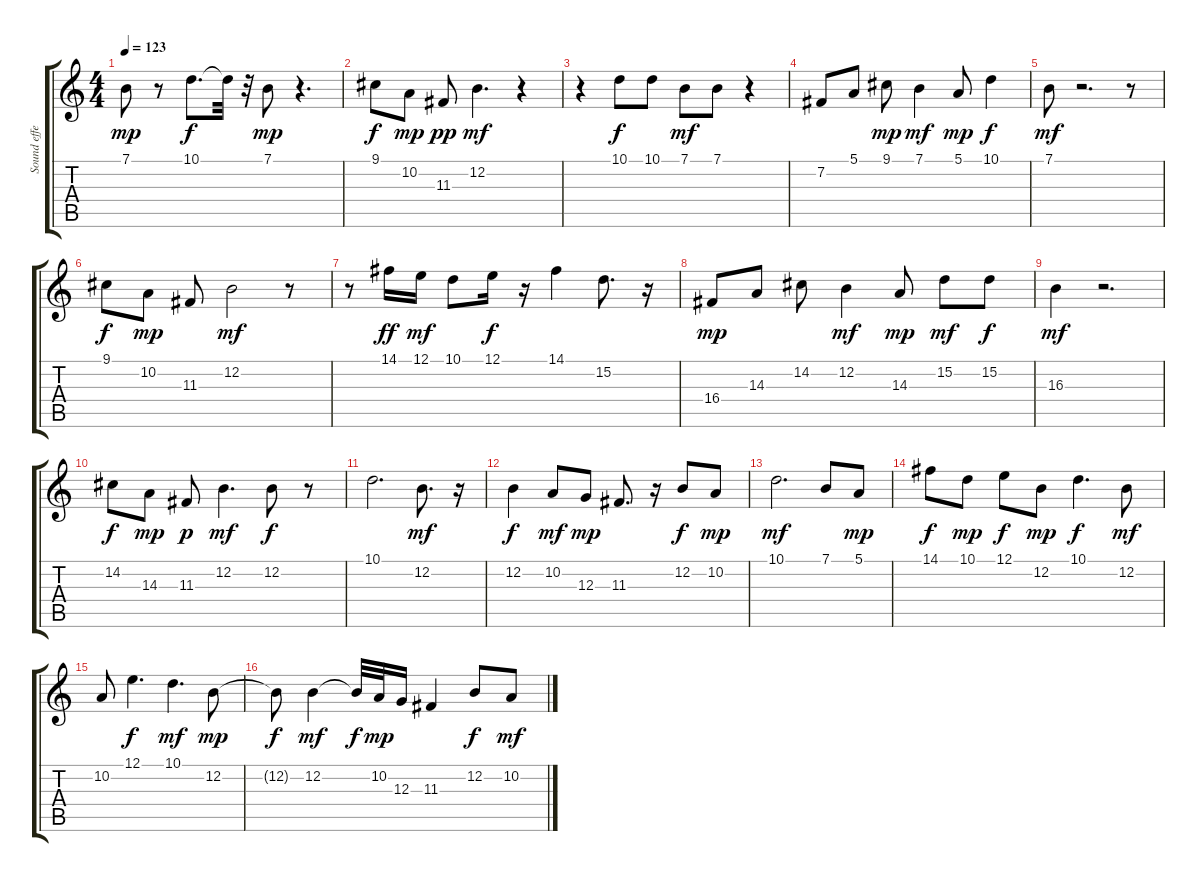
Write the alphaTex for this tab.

\track ("Sound effects" "Sound effe") {instrument lead3calliope}
\staff {score tabs}
\tuning (E4 B3 G3 D3 A2 E2) {hide}
\ts (4 4)
\tempo 123
\clef g2
\ks c
7.1.8{dy mp} r.8 10.1.8{d dy f} 10.1{t}.32 r.32 7.1.8{dy mp} r.4{d} |
9.1.8{dy f} 10.2.8{dy mp} 11.3.8{dy pp} 12.2.4{d dy mf} r.4 |
r.4 10.1.8{dy f} 10.1.8 7.1.8{dy mf} 7.1.8 r.4 |
7.2.8 5.1.8 9.1.8{dy mp} 7.1.4{dy mf} 5.1.8{dy mp} 10.1.4{dy f} |
7.1.8{dy mf} r.2{d} r.8 |
9.1.8{dy f} 10.2.8{dy mp} 11.3.8 12.2.2{dy mf} r.8 |
r.8 14.1.16{dy ff} 12.1.16{dy mf} 10.1.8 12.1.16{dy f} r.16 14.1.4 15.2.8{d} r.16 |
16.4.8{dy mp} 14.3.8 14.2.8 12.2.4{dy mf} 14.3.8{dy mp} 15.2.8{dy mf} 15.2.8{dy f} |
16.3.4{dy mf} r.2{d} |
14.2.8{dy f} 14.3.8{dy mp} 11.3.8{dy p} 12.2.4{d dy mf} 12.2.8{dy f} r.8 |
10.1.2{d} 12.2.8{d dy mf} r.16 |
12.2.4{dy f} 10.2.8{dy mf} 12.3.8{dy mp} 11.3.8{d} r.16 12.2.8{dy f} 10.2.8{dy mp} |
10.1.2{d dy mf} 7.1.8 5.1.8{dy mp} |
14.1.8{dy f} 10.1.8{dy mp} 12.1.8{dy f} 12.2.8{dy mp} 10.1.4{d dy f} 12.2.8{dy mf} |
10.2.8 12.1.4{d dy f} 10.1.4{d dy mf} 12.2.8{dy mp} |
12.2{t}.8{dy f} 12.2.4{dy mf} 12.2{t}.32{dy f} 10.2.32{dy mp} 12.3.16 11.3.4 12.2.8{dy f} 10.2.8{dy mf}
